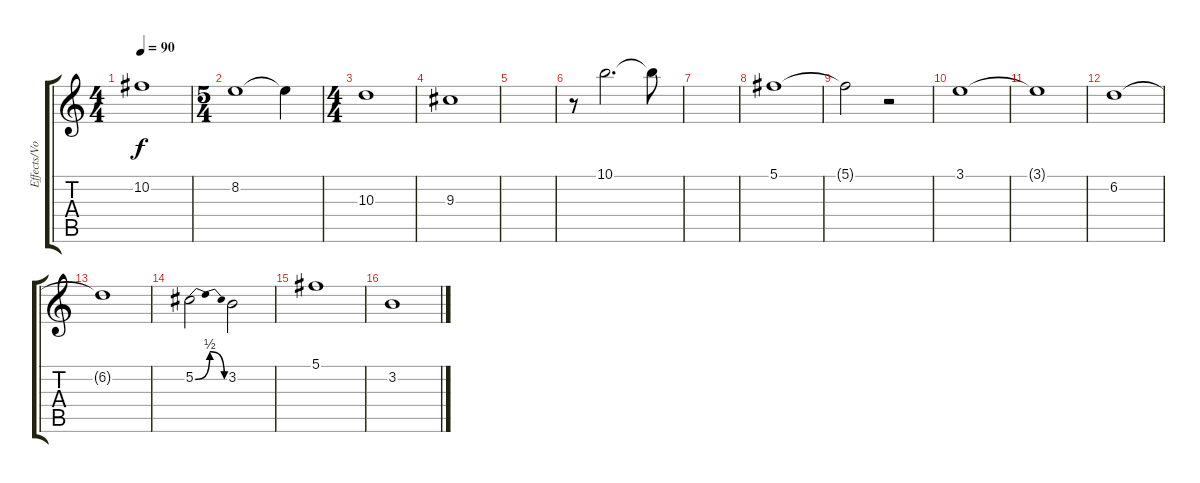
\track ("Effects/Voice/Guitar I" "Effects/Vo") {instrument distortionguitar}
\staff {score tabs}
\tuning (Db4 Ab3 E3 B2 Gb2 Db2) {hide}
\ts (4 4)
\tempo 90
\clef g2
\ks c
10.2.1{dy f} |
\ts (5 4)
8.2.1 8.2{t}.4 |
\ts (4 4)
10.3.1 |
9.3.1 |
|
r.8 10.1.2{d} 10.1{t}.8 |
|
5.1.1{volume 0} |
5.1{t}.2 r.2 |
3.1.1{volume 7} |
3.1{t}.1 |
6.2.1 |
6.2{t}.1 |
5.2{be (bendrelease 0 0 21 2 21 2 60 0)}.2 3.2.2 |
5.1.1 |
3.2.1
